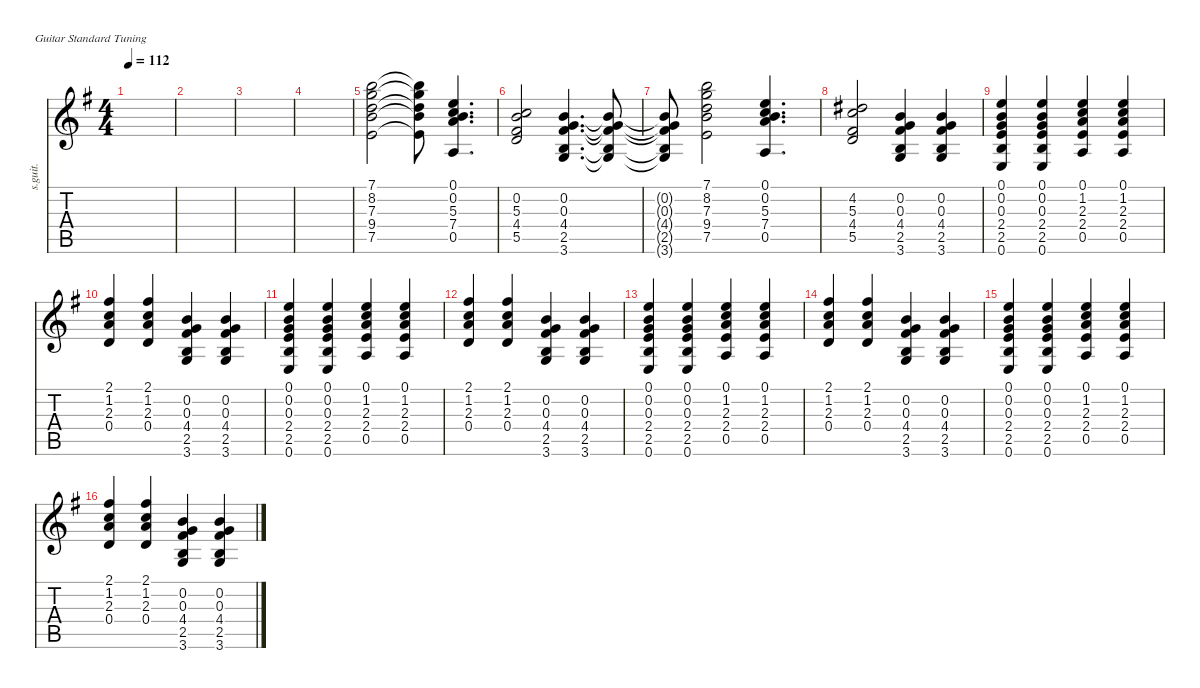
\defaultSystemsLayout 4
\hideDynamics
\bracketExtendMode nobrackets
\otherSystemsTrackNameOrientation horizontal
\track ("Steel Guitar" "s.guit.") {instrument acousticguitarsteel}
\staff {score tabs}
\tuning (E4 B3 G3 D3 A2 E2)
\ts (4 4)
\tempo 112
\clef g2
\ks g
|
|
|
|
(7.5{acc forcenatural} 9.4{acc forcenatural} 8.2{acc forcenatural} 7.3{acc forcenatural} 7.1{acc forcenatural}).2{beam Down} (7.5{t acc forcenatural} 9.4{t acc forcenatural} 7.3{t acc forcenatural} 8.2{t acc forcenatural} 7.1{t acc forcenatural}).8{beam Down} (0.5{acc forcenatural} 7.4{acc forcenatural} 5.3{acc forcenatural} 0.2{acc forcenatural} 0.1{acc forcenatural}).4{d beam Up} |
(0.2{acc forcenatural} 5.3{acc forcenatural} 4.4{acc #} 5.5{acc forcenatural}).2{beam Up} (3.6{acc forcenatural} 2.5{acc forcenatural} 4.4{acc #} 0.3{acc forcenatural} 0.2{acc forcenatural}).4{d beam Up} (0.2{t acc forcenatural} 0.3{t acc forcenatural} 4.4{t acc #} 2.5{t acc forcenatural} 3.6{t acc forcenatural}).8{beam Up} |
(0.2{t acc forcenatural} 0.3{t acc forcenatural} 4.4{t acc #} 2.5{t acc forcenatural} 3.6{t acc forcenatural}).8{beam Up} (7.5{acc forcenatural} 9.4{acc forcenatural} 8.2{acc forcenatural} 7.3{acc forcenatural} 7.1{acc forcenatural}).2{beam Down} (0.5{acc forcenatural} 7.4{acc forcenatural} 5.3{acc forcenatural} 0.2{acc forcenatural} 0.1{acc forcenatural}).4{d beam Up} |
(4.2{acc #} 5.3{acc forcenatural} 4.4{acc #} 5.5{acc forcenatural}).2{beam Up} (3.6{acc forcenatural} 2.5{acc forcenatural} 4.4{acc #} 0.3{acc forcenatural} 0.2{acc forcenatural}).4{beam Up} (3.6{acc forcenatural} 2.5{acc forcenatural} 4.4{acc #} 0.3{acc forcenatural} 0.2{acc forcenatural}).4{beam Up} |
(0.6{acc forcenatural} 2.5{acc forcenatural} 2.4{acc forcenatural} 0.3{acc forcenatural} 0.2{acc forcenatural} 0.1{acc forcenatural}).4{beam Up} (0.6{acc forcenatural} 2.5{acc forcenatural} 2.4{acc forcenatural} 0.3{acc forcenatural} 0.2{acc forcenatural} 0.1{acc forcenatural}).4{beam Up} (0.5{acc forcenatural} 2.4{acc forcenatural} 2.3{acc forcenatural} 1.2{acc forcenatural} 0.1{acc forcenatural}).4{beam Up} (0.5{acc forcenatural} 2.4{acc forcenatural} 2.3{acc forcenatural} 1.2{acc forcenatural} 0.1{acc forcenatural}).4{beam Up} |
(2.1{acc #} 1.2{acc forcenatural} 2.3{acc forcenatural} 0.4{acc forcenatural}).4{beam Up} (2.1{acc #} 1.2{acc forcenatural} 2.3{acc forcenatural} 0.4{acc forcenatural}).4{beam Up} (3.6{acc forcenatural} 2.5{acc forcenatural} 4.4{acc #} 0.3{acc forcenatural} 0.2{acc forcenatural}).4{beam Up} (3.6{acc forcenatural} 2.5{acc forcenatural} 4.4{acc #} 0.3{acc forcenatural} 0.2{acc forcenatural}).4{beam Up} |
(0.6{acc forcenatural} 2.5{acc forcenatural} 2.4{acc forcenatural} 0.3{acc forcenatural} 0.2{acc forcenatural} 0.1{acc forcenatural}).4{beam Up} (0.6{acc forcenatural} 2.5{acc forcenatural} 2.4{acc forcenatural} 0.3{acc forcenatural} 0.2{acc forcenatural} 0.1{acc forcenatural}).4{beam Up} (0.5{acc forcenatural} 2.4{acc forcenatural} 2.3{acc forcenatural} 1.2{acc forcenatural} 0.1{acc forcenatural}).4{beam Up} (0.5{acc forcenatural} 2.4{acc forcenatural} 2.3{acc forcenatural} 1.2{acc forcenatural} 0.1{acc forcenatural}).4{beam Up} |
(2.1{acc #} 1.2{acc forcenatural} 2.3{acc forcenatural} 0.4{acc forcenatural}).4{beam Up} (2.1{acc #} 1.2{acc forcenatural} 2.3{acc forcenatural} 0.4{acc forcenatural}).4{beam Up} (3.6{acc forcenatural} 2.5{acc forcenatural} 4.4{acc #} 0.3{acc forcenatural} 0.2{acc forcenatural}).4{beam Up} (3.6{acc forcenatural} 2.5{acc forcenatural} 4.4{acc #} 0.3{acc forcenatural} 0.2{acc forcenatural}).4{beam Up} |
(0.6{acc forcenatural} 2.5{acc forcenatural} 2.4{acc forcenatural} 0.3{acc forcenatural} 0.2{acc forcenatural} 0.1{acc forcenatural}).4{beam Up} (0.6{acc forcenatural} 2.5{acc forcenatural} 2.4{acc forcenatural} 0.3{acc forcenatural} 0.2{acc forcenatural} 0.1{acc forcenatural}).4{beam Up} (0.5{acc forcenatural} 2.4{acc forcenatural} 2.3{acc forcenatural} 1.2{acc forcenatural} 0.1{acc forcenatural}).4{beam Up} (0.5{acc forcenatural} 2.4{acc forcenatural} 2.3{acc forcenatural} 1.2{acc forcenatural} 0.1{acc forcenatural}).4{beam Up} |
(2.1{acc #} 1.2{acc forcenatural} 2.3{acc forcenatural} 0.4{acc forcenatural}).4{beam Up} (2.1{acc #} 1.2{acc forcenatural} 2.3{acc forcenatural} 0.4{acc forcenatural}).4{beam Up} (3.6{acc forcenatural} 2.5{acc forcenatural} 4.4{acc #} 0.3{acc forcenatural} 0.2{acc forcenatural}).4{beam Up} (3.6{acc forcenatural} 2.5{acc forcenatural} 4.4{acc #} 0.3{acc forcenatural} 0.2{acc forcenatural}).4{beam Up} |
(0.6{acc forcenatural} 2.5{acc forcenatural} 2.4{acc forcenatural} 0.3{acc forcenatural} 0.2{acc forcenatural} 0.1{acc forcenatural}).4{beam Up} (0.6{acc forcenatural} 2.5{acc forcenatural} 2.4{acc forcenatural} 0.3{acc forcenatural} 0.2{acc forcenatural} 0.1{acc forcenatural}).4{beam Up} (0.5{acc forcenatural} 2.4{acc forcenatural} 2.3{acc forcenatural} 1.2{acc forcenatural} 0.1{acc forcenatural}).4{beam Up} (0.5{acc forcenatural} 2.4{acc forcenatural} 2.3{acc forcenatural} 1.2{acc forcenatural} 0.1{acc forcenatural}).4{beam Up} |
(2.1{acc #} 1.2{acc forcenatural} 2.3{acc forcenatural} 0.4{acc forcenatural}).4{beam Up} (2.1{acc #} 1.2{acc forcenatural} 2.3{acc forcenatural} 0.4{acc forcenatural}).4{beam Up} (3.6{acc forcenatural} 2.5{acc forcenatural} 4.4{acc #} 0.3{acc forcenatural} 0.2{acc forcenatural}).4{beam Up} (3.6{acc forcenatural} 2.5{acc forcenatural} 4.4{acc #} 0.3{acc forcenatural} 0.2{acc forcenatural}).4{beam Up}
